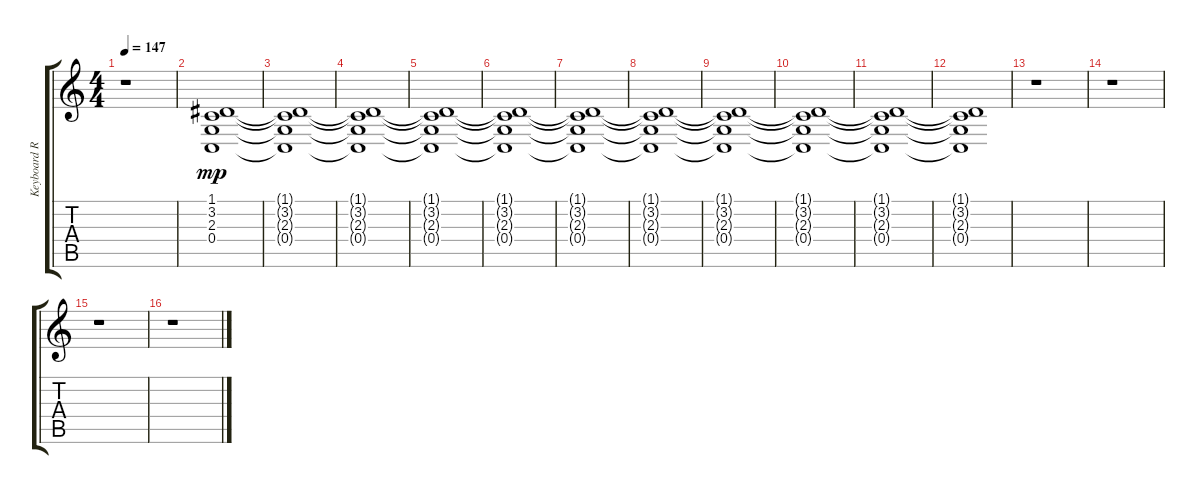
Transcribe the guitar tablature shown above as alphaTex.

\track ("Keyboard Rhythm" "Keyboard R") {instrument stringensemble1}
\staff {score tabs}
\tuning (D4 A3 F3 C3 G2 C2) {hide}
\ts (4 4)
\tempo 147
\clef g2
\ks c
r.1{dy mp instrument stringensemble1} |
(1.1 3.2 2.3 0.4).1 |
(1.1{t} 3.2{t} 2.3{t} 0.4{t}).1 |
(1.1{t} 3.2{t} 2.3{t} 0.4{t}).1 |
(1.1{t} 3.2{t} 2.3{t} 0.4{t}).1 |
(1.1{t} 3.2{t} 2.3{t} 0.4{t}).1 |
(1.1{t} 3.2{t} 2.3{t} 0.4{t}).1 |
(1.1{t} 3.2{t} 2.3{t} 0.4{t}).1 |
(1.1{t} 3.2{t} 2.3{t} 0.4{t}).1 |
(1.1{t} 3.2{t} 2.3{t} 0.4{t}).1 |
(1.1{t} 3.2{t} 2.3{t} 0.4{t}).1 |
(1.1{t} 3.2{t} 2.3{t} 0.4{t}).1 |
r.1 |
r.1 |
r.1 |
r.1
